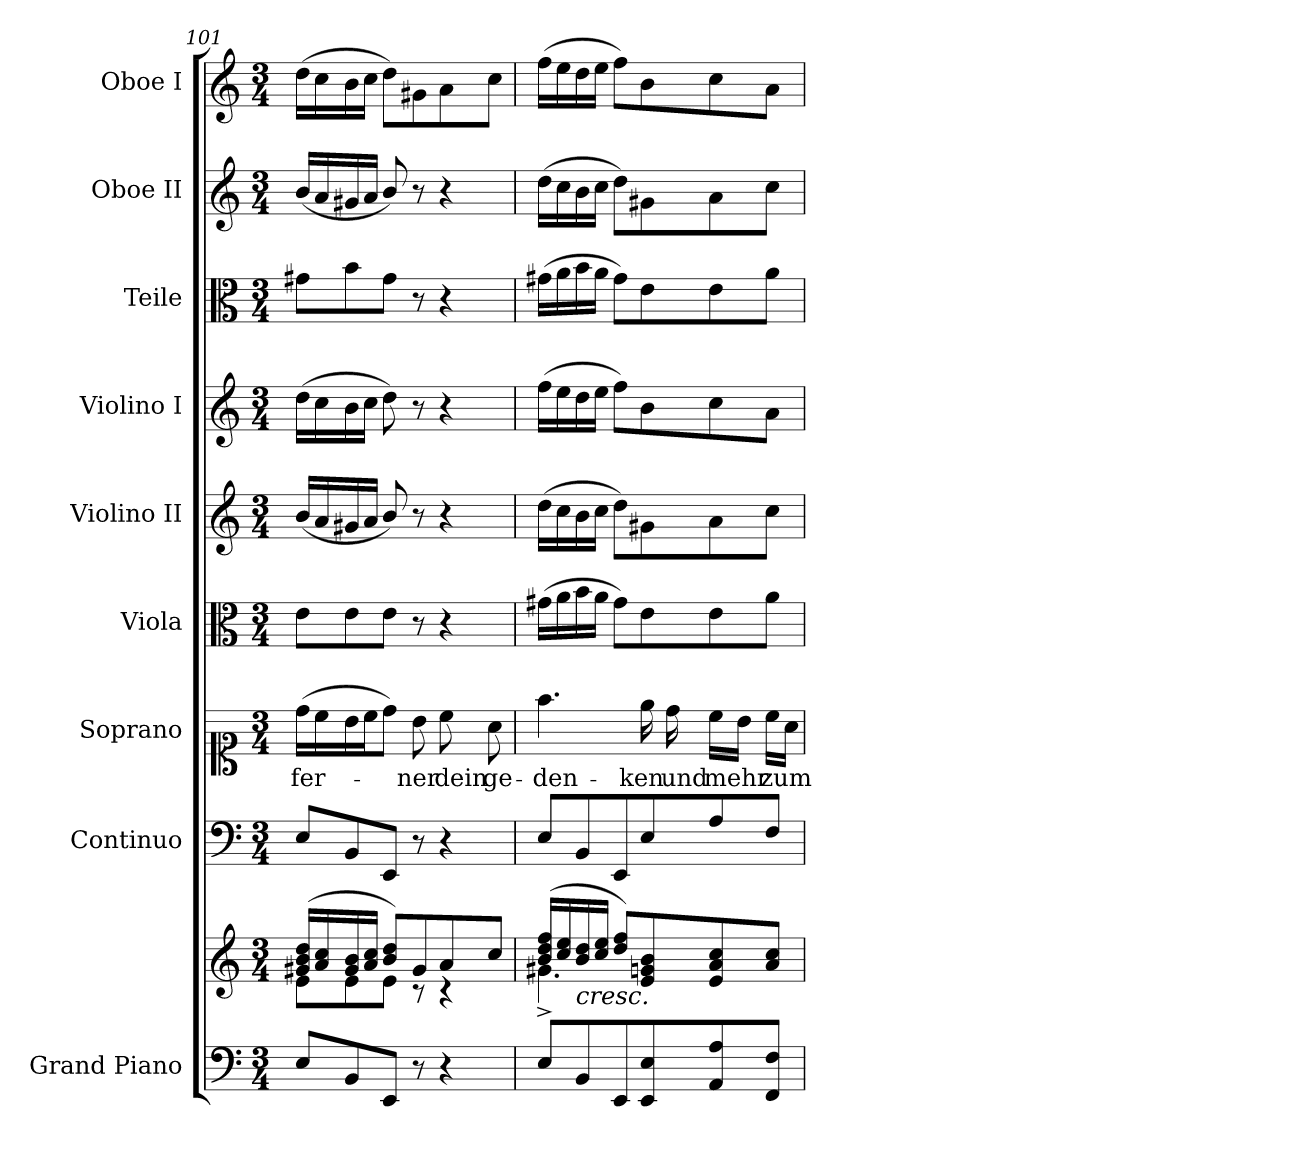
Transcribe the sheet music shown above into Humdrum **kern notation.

**kern	**kern	**kern	**kern	**text	**kern	**kern	**kern	**kern	**kern	**kern
*part9	*part9	*part8	*part7	*part7	*part6	*part5	*part4	*part3	*part2	*part1
*staff10	*staff9	*staff8	*staff7	*staff7	*staff6	*staff5	*staff4	*staff3	*staff2	*staff1
*I"Grand Piano	*	*I"Continuo	*I"Soprano	*	*I"Viola	*I"Violino II	*I"Violino I	*I"Teile	*I"Oboe II	*I"Oboe I
*I'Pno	*	*	*	*	*	*	*	*	*I'Ob	*I'Ob
*clefF4	*clefG2	*clefF4	*clefC1	*	*clefC3	*clefG2	*clefG2	*clefC3	*clefG2	*clefG2
*k[]	*k[]	*k[]	*k[]	*	*k[]	*k[]	*k[]	*k[]	*k[]	*k[]
*M3/4	*M3/4	*M3/4	*M3/4	*	*M3/4	*M3/4	*M3/4	*M3/4	*M3/4	*M3/4
=101	=101	=101	=101	=101	=101	=101	=101	=101	=101	=101
*	*^	*	*	*	*	*	*	*	*	*
!	!	!	!	!	!LO:LY:b	!	!	!	!	!	!
8E/L	(16g#X/ 16b/ 16dd/LL	8e\L	8E/L	(>16dd\LL	fer-	8e\L	(<16b/LL	(>16dd\LL	8g#X\L	(<16b/LL	(>16dd\LL
.	16a/ 16cc/	.	.	16cc\	.	.	16a/	16cc\	.	16a/	16cc\
8BB/	16g#/ 16b/	8e\	8BB/	16b\	.	8e\	16g#X/	16b\	8b\	16g#X/	16b\
.	16a/ 16cc/JJ	.	.	16cc\J	.	.	16a/JJ	16cc\JJ	.	16a/JJ	16cc\JJ
8EE/J	8b/ 8dd/L)	8e\J	8EE/J	8dd\J)	.	8e\J	8b/)	8dd\)	8g#\J	8b/)	8dd\L)
!	!	!	!	!	!LO:LY:b	!	!	!	!	!	!
8r	8g#/	8r	8r	8b\	ner	8r	8r	8r	8r	8r	8g#X\
!	!	!	!	!	!LO:LY:b	!	!	!	!	!	!
4r	8a/	4r	4r	8cc\	dein	4r	4r	4r	4r	4r	8a\
!	!	!	!	!	!LO:LY:b	!	!	!	!	!	!
.	8cc/J	.	.	8a\	ge-	.	.	.	.	.	8cc\J
=102	=102	=102	=102	=102	=102	=102	=102	=102	=102	=102	=102
!	!	!	!	!	!LO:LY:b	!	!	!	!	!	!
8E/L	(16b/ 16dd/ 16ff/LL	4.g#X^\	8E/L	4.ff\	-den-	(>16g#X\LL	(>16dd\LL	(>16ff\LL	(>16g#X\LL	(>16dd\LL	(>16ff\LL
.	16cc/ 16ee/	.	.	.	.	16a\	16cc\	16ee\	16a\	16cc\	16ee\
!	!LO:TX:b:i:t=cresc.	!	!	!	!	!	!	!	!	!	!
8BB/	16b/ 16dd/	.	8BB/	.	.	16b\	16b\	16dd\	16b\	16b\	16dd\
.	16cc/ 16ee/JJ	.	.	.	.	16a\JJ	16cc\JJ	16ee\JJ	16a\JJ	16cc\JJ	16ee\JJ
8EE/	8dd/ 8ff/L)	.	8EE/	.	.	8g#\L)	8dd\L)	8ff\L)	8g#\L)	8dd\L)	8ff\L)
!	!	!	!	!	!LO:LY:b	!	!	!	!	!	!
8EE/ 8E/	8e/ 8gn/ 8b/	4.ryy	8E/	16ee\	-ken	8e\	8g#X\	8b\	8e\	8g#X\	8b\
!	!	!	!	!	!LO:LY:b	!	!	!	!	!	!
.	.	.	.	16dd\	und	.	.	.	.	.	.
!	!	!	!	!	!LO:LY:b	!	!	!	!	!	!
8AA/ 8A/	8e/ 8a/ 8cc/	.	8A/	16cc\LL	mehr	8e\	8a\	8cc\	8e\	8a\	8cc\
.	.	.	.	16b\JJ	.	.	.	.	.	.	.
!	!	!	!	!	!LO:LY:b	!	!	!	!	!	!
8FF/ 8F/J	8a/ 8cc/J	.	8F/J	16cc\LL	zum	8a\J	8cc\J	8a\J	8a\J	8cc\J	8a\J
.	.	.	.	16a\JJ	.	.	.	.	.	.	.
*	*v	*v	*	*	*	*	*	*	*	*	*
=	=	=	=	=	=	=	=	=	=	=
*-	*-	*-	*-	*-	*-	*-	*-	*-	*-	*-
